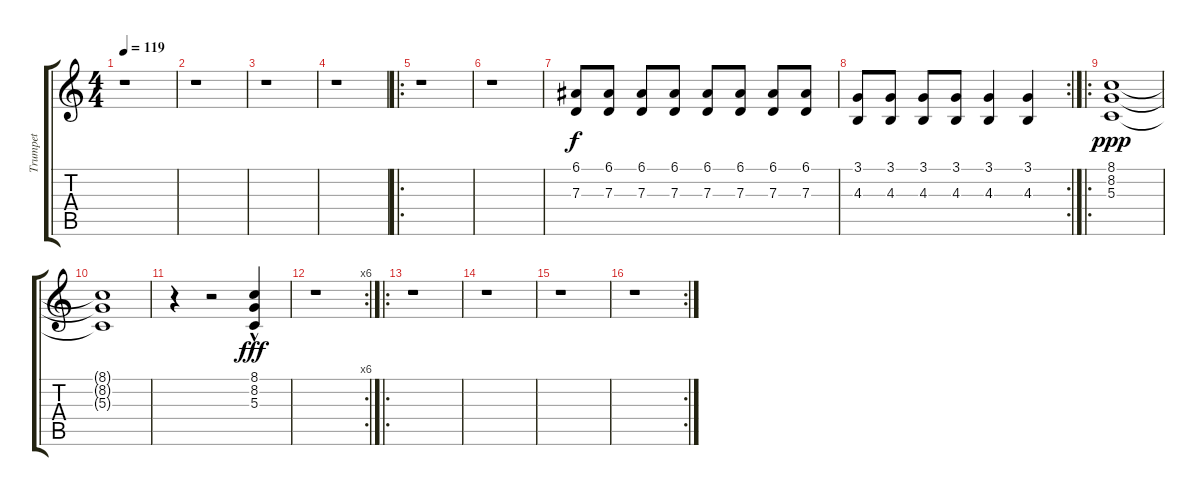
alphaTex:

\track ("Trumpet" "Trumpet") {instrument trumpet}
\staff {score tabs}
\tuning (E4 B3 G3 D3 A2 E2) {hide}
\ts (4 4)
\tempo 119
\clef g2
\ks c
r.1{dy f} |
r.1 |
r.1 |
r.1 |
\ro
r.1 |
r.1 |
(6.1 7.3).8 (6.1 7.3).8 (6.1 7.3).8 (6.1 7.3).8 (6.1 7.3).8 (6.1 7.3).8 (6.1 7.3).8 (6.1 7.3).8 |
\rc 2
(3.1 4.3).8 (3.1 4.3).8 (3.1 4.3).8 (3.1 4.3).8 (3.1 4.3).4 (3.1 4.3).4 |
\ro
(8.1 8.2 5.3).1{dy ppp} |
(8.1{t} 8.2{t} 5.3{t}).1 |
r.4 r.2 (8.1{hac} 8.2{hac} 5.3{hac}).4{dy fff} |
\rc 6
r.1 |
\ro
r.1 |
r.1 |
r.1 |
\rc 2
r.1
